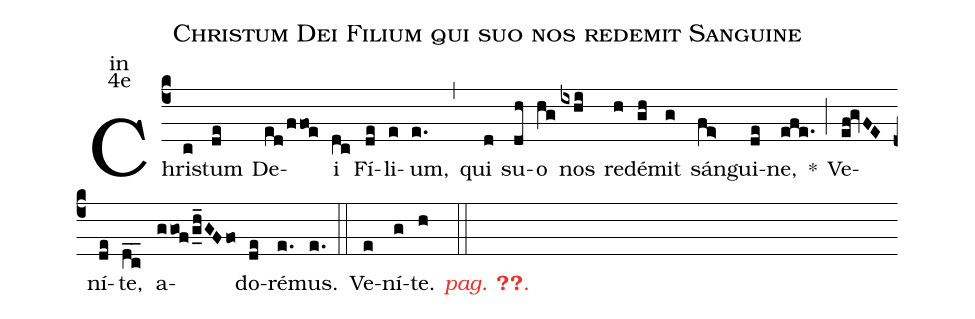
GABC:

name:Christum Dei Filium qui suo nos redemit Sanguine;
office-part:in;
mode:4e;
%%
(c4)Chri(c)stum(de) De(ed/ffoe)i(dc) Fí(de)li(e)um,(e.) (,) qui(d) su(dh)o(hg) nos(ixhi) re(h)dé(gh)mit(g) sán(fe>)gui(de)ne,(efe.) <sp>*</sp>(;) Ve(ef!gvFE)ní(de)te,(dc__) a(ggof/gh__GFfo)do(de)ré(e.)mus.(e.) (::)
<nlba>Ve(e)ní(g)te. <c><i>pag. <v>\pageref{M-ORIP4e}</v>.</i></c></nlba>(h ::)
